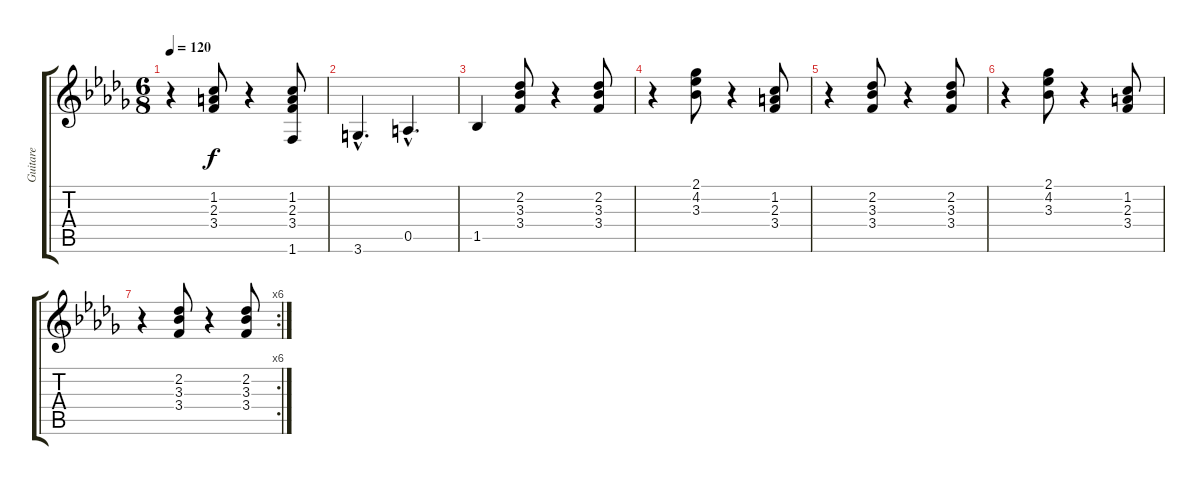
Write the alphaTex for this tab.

\track ("Guitare" "Guitare") {instrument acousticguitarnylon}
\staff {score tabs}
\tuning (E4 B3 G3 D3 A2 E2) {hide}
\ts (6 8)
\tempo 120
\clef g2
\ks db
r.4{dy f} (1.2 2.3 3.4).8 r.4 (1.2 2.3 3.4 1.6).8 |
3.6{hac}.4{d} 0.5{hac}.4{d} |
1.5.4 (2.2 3.3 3.4).8 r.4 (2.2 3.3 3.4).8 |
r.4 (2.1 4.2 3.3).8 r.4 (1.2 2.3 3.4).8 |
r.4 (2.2 3.3 3.4).8 r.4 (2.2 3.3 3.4).8 |
r.4 (2.1 4.2 3.3).8 r.4 (1.2 2.3 3.4).8 |
\rc 6
r.4 (2.2 3.3 3.4).8 r.4 (2.2 3.3 3.4).8
